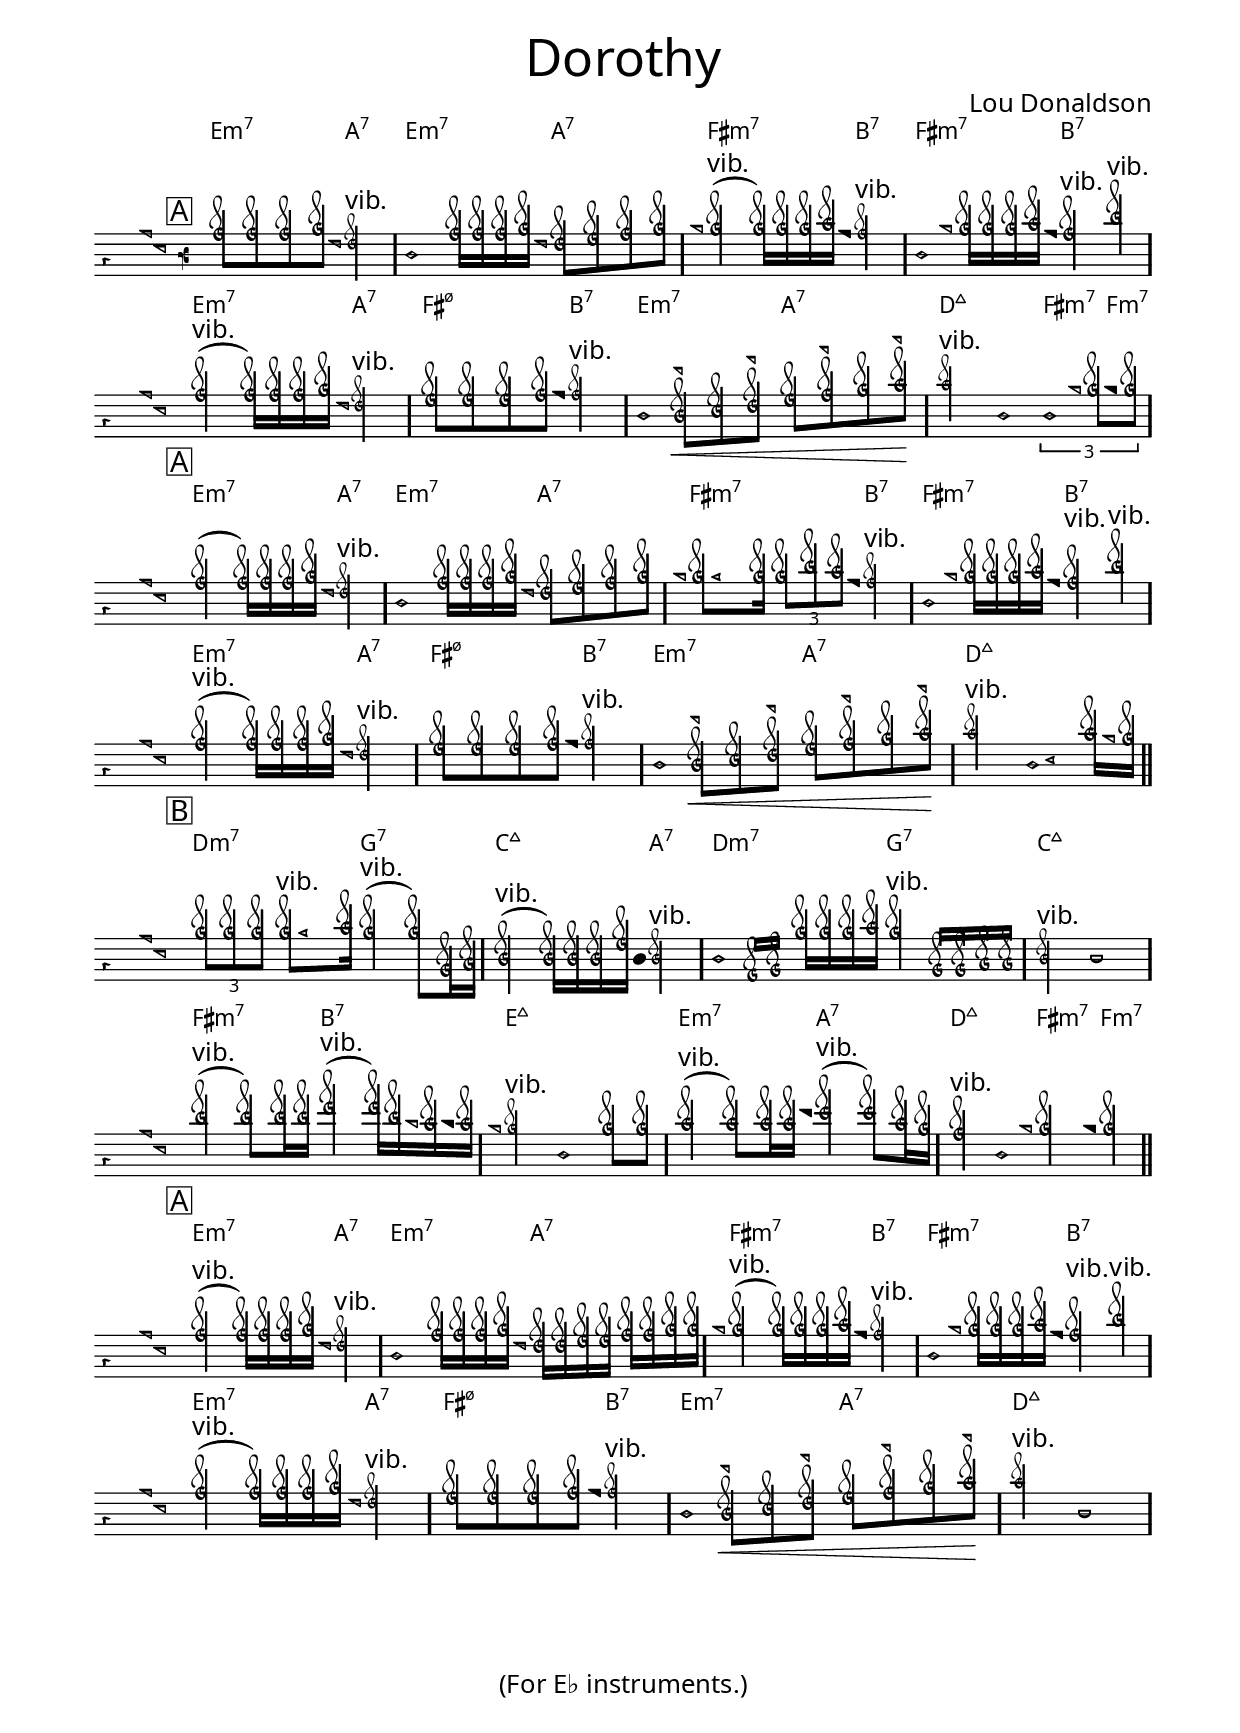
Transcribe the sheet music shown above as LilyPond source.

\version "2.16.1"

\version "2.16.0"

% preliminary LilyJAZZ version for testing purposes

\paper { indent = #0 }

%***********************************************************************
% MAPPING ALISTS / LOOKUP TABLES
%***********************************************************************

% MAPPING ALIST: GLYPH NAME TO UNICODE CHAR NUMBER =====================
#(define jazz-map '(
    ("noteheads.s0jazz" . #xe191) 
    ("noteheads.s1jazz" . #xe192)
    ("noteheads.s2jazz" . #xe193)
    ("noteheads.s0slashjazz" . #xe19c)
    ("noteheads.s1slashjazz" . #xe19d)
    ("noteheads.s2slashjazz" . #xe19e)
    ("noteheads.s2crossjazz" . #xe1a1)
    ("flags.u3jazz" . #xe21c)
    ("flags.u4jazz" . #xe21d)
    ("flags.u5jazz" . #xe21e)
    ("flags.u6jazz" . #xe21f)
    ("flags.u7jazz" . #xe220)
    ("flags.d3jazz" . #xe221)
    ("flags.d4jazz" . #xe222)
    ("flags.d5jazz" . #xe223)
    ("flags.d6jazz" . #xe224)
    ("flags.d7jazz" . #xe225)
    ("flags.ugracejazz" . #xe226)
    ("flags.dgracejazz" . #xe227)
    ("dots.dot" . #xe131)
    ("accidentals.doublesharpjaz" . #xe126)
    ("accidentals.sharpjazz" . #xe10f)
    ("accidentals.naturaljazz" . #xe117)
    ("accidentals.flatjazz" . #xe11b)
    ("accidentals.flatflatjazz" . #xe124)
    ("accidentals.rightparenjaz" . #xe127)
    ("accidentals.leftparenjazz" . #xe128)
    ("rests.mmendjazz" . #xe0f8)
    ("rests.0jazz" . #xe100)
    ("rests.1jazz" . #xe101)
    ("rests.0ojazz" . #xe102)
    ("rests.1ojazz" . #xe103)
    ("rests.2jazz" . #xe108)
    ("rests.3jazz" . #xe10a)
    ("rests.4jazz" . #xe10b)
    ("rests.5jazz" . #xe10c)
    ("rests.6jazz" . #xe10d)
    ("rests.7jazz" . #xe10e)
    ("clefs.Fjazz" . #xe170)
    ("scripts.ufermatajazz" . #xe132)
    ("scripts.dfermatajazz" . #xe133)
    ("scripts.asteriskjazz" . #xe138)
    ("scripts.sforzatojazz" . #xe13b)
    ("scripts.esprjazz" . #xe13c)
    ("scripts.staccatojazz" . #xe13d)
    ("scripts.tenutojazz" . #xe140)
    ("scripts.uportatojazz" . #xe141)
    ("scripts.dportatojazz" . #xe142)
    ("scripts.umarcatojazz" . #xe143)
    ("scripts.dmarcatojazz" . #xe144)
    ("scripts.openjazz" . #xe145)
    ("scripts.stoppedjazz" . #xe148)
    ("scripts.trilljazz" . #xe14d)
    ("scripts.segnojazz" . #xe153)
    ("scripts.varsegnojazz" . #xe154)
    ("scripts.codajazz" . #xe155)
    ("scripts.varcodajazz" . #xe156)
    ("scripts.trill_elementjazz" . #xe15c)
    ("scripts.trilelementjazz" . #xe15f)
    ("scripts.pralljazz" . #xe160)
    ("scripts.prallpralljazz" . #xe162)
    ("clefs.F_changejazz" . #xe171)
    ("clefs.Gjazz" . #xe172)
    ("clefs.G_changejazz" . #xe173)
    ("timesig.C44jazz" . #xe178)
    ("timesig.C22jazz" . #xe179)
    ("zerojazz" . #x0030)
    ("onejazz" . #x0031)
    ("twojazz" . #x0032)
    ("threejazz" . #x0033)
    ("fourjazz" . #x0034)
    ("fivejazz" . #x0035)
    ("sixjazz" . #x0036)
    ("sevenjazz" . #x0037)
    ("eightjazz" . #x0038)
    ("ninejazz" . #x0039)
    ("Fjazz" . #x0046)
    ("fjazz" . #x0066)
    ("mjazz" . #x006d)
    ("pjazz" . #x0070)
    ("rjazz" . #x0072)
    ("sjazz" . #x0073)
    ("zjazz" . #x007a)))                            

#(define jazz-alteration-glyph-name-alist
  '((0 . "accidentals.naturaljazz")
    (-1/2 . "accidentals.flatjazz")
    (1/2 . "accidentals.sharpjazz")
    (1 . "accidentals.doublesharpjaz")
    (-1 . "accidentals.flatflatjazz")))


%***********************************************************************
%  JAZZ GLYPH ACCESS
%***********************************************************************

#(define-markup-command (jazzchar layout props charnum) (number?)
  "char for jazz characters"
    (interpret-markup layout props
      (markup (#:fontsize 5 #:override '(font-name . "LilyJAZZ") #:char charnum))))

% JAZZGLYPH: REPLACEMENT FOR MUSICGLYPH ================================
#(define-markup-command (jazzglyph layout props glyphname) (string?)
  "musicglyph replacemet for jazz (i. e. non-Feta) characters"
    (let* ((charnum (cdr (assoc glyphname  jazz-map))))
    (interpret-markup layout props
      (markup (#:fontsize 5 #:override '(font-name . "LilyJAZZ") #:char charnum)))))


%***********************************************************************
%  JAZZ CLEFS
%***********************************************************************

#(define (jazz-clef grob)
  "jazz clef stencil"
  (let* ((glyphname (string-append (ly:grob-property grob 'glyph-name) "jazz")))    
    (if (pair? (assoc glyphname jazz-map))
        (grob-interpret-markup grob (markup #:jazzglyph glyphname))
        (ly:clef::print grob))))


%***********************************************************************
% KEY SIGNATURES
%***********************************************************************

#(define (jazz-keysig grob)
  "stencil: jazz key signature (including cancellation)"
  (let* ((altlist (ly:grob-property grob 'alteration-alist))
    (c0pos (ly:grob-property grob 'c0-position))
    (keysig-stencil '()))
    (for-each (lambda (alt) 
         (let* ((alteration (if (grob::has-interface grob 'key-cancellation-interface) 0 (cdr alt)))
         (glyphname (assoc-get alteration jazz-alteration-glyph-name-alist ""))
         (padding (cond
           ((< alteration 0) 0.25)  ; any kind of flat
           ((= alteration 0) 0.05)    ;  natural
           ((< alteration 1) 0.1)    ; sharp (less than double sharp)
           (else -0.4)))                ; double sharp
         (ypos (key-signature-interface::alteration-position (car alt) (cdr alt) c0pos))
         (acc-stencil (grob-interpret-markup grob (markup #:raise (/ ypos 2) #:jazzglyph glyphname))))
         (set! keysig-stencil (ly:stencil-combine-at-edge acc-stencil X RIGHT keysig-stencil padding)))) altlist)
    keysig-stencil))


%***********************************************************************
% TIME SIGNATURE
%***********************************************************************

#(define (jazz-timesig grob)
  (let* ((style (ly:grob-property grob 'style))
         (fraction (ly:grob-property grob 'fraction))
         (glyphname (if (equal? style 'C) 
                (cond 
                   ((equal? fraction '(4 . 4)) "timesig.C44jazz")
                   ((equal? fraction '(2 . 2)) "timesig.C22jazz")
                   (else "")) "")))
    (if (equal? glyphname "")
        (ly:time-signature::print grob)
        (grob-interpret-markup grob (markup #:fontsize -5 #:jazzglyph glyphname)))))


%***********************************************************************
% NOTE HEADS
%***********************************************************************

#(define (jazz-notehead grob)
  "stencil: jazz noteheads"
  (let* ((log (ly:grob-property grob 'duration-log)))
     (set! (ly:grob-property grob 'stem-attachment) '(1.0 . 0.35))
     (grob-interpret-markup grob
      (cond 
         ((<= log 0) (markup #:jazzglyph "noteheads.s0jazz"))
         ((<= log 1) (markup #:jazzglyph "noteheads.s1jazz"))  
	 (else  (markup #:jazzglyph "noteheads.s2jazz"))))))

%***********************************************************************
% FLAGS
%***********************************************************************

#(define (jazz-flag grob)
  "stencil: jazz flags"
   (let* ((stem-grob (ly:grob-parent grob X))
          (log (ly:grob-property stem-grob 'duration-log))
          (dir (ly:grob-property stem-grob 'direction))
          (stem-width (* (ly:staff-symbol-line-thickness grob) (ly:grob-property stem-grob 'thickness)))
          (glyphname (string-append "flags." (if (> dir 0) "u" "d") (number->string log) "jazz"))
          (flag-stencil (grob-interpret-markup grob (markup #:jazzglyph glyphname)))
          (flag-pos (cons (* stem-width -1) 0))
          (stroke-style (ly:grob-property grob 'stroke-style))
          (stroke-stencil (if (equal? stroke-style "grace")
                              (if (equal? dir UP) 
                                  (make-line-stencil 0.15 -0.5 -1.6 0.75 -0.6)
                                  (make-line-stencil 0.15 -0.4 1.6 0.85 0.6))
     ;                             (grob-interpret-markup grob (markup #:jazzglyph "flags.ugracejazz"))
     ;                             (grob-interpret-markup grob (markup #:jazzglyph "flags.dgracejazz")))
                              empty-stencil)))
          (ly:stencil-translate (ly:stencil-add flag-stencil stroke-stencil) flag-pos)))


%***********************************************************************
% DOTS (DURATION)
%***********************************************************************

#(define (jazz-dots grob)
  "stencil: jazz duration dots"
  (let* ((dot-count (ly:grob-property grob 'dot-count)))
     (grob-interpret-markup grob (markup
         (if (>= dot-count 1) (markup #:translate '(0.4 . 0) #:jazzglyph "dots.dot") (markup #:null))
         (if (>= dot-count 2) (markup #:translate '(0.25 . 0) #:jazzglyph "dots.dot") (markup #:null))
         (if (>= dot-count 3) (markup #:translate '(0.25 . 0) #:jazzglyph "dots.dot") (markup #:null))
         (if (>= dot-count 4) (markup #:translate '(0.25 . 0) #:jazzglyph "dots.dot") (markup #:null))
         (if (>= dot-count 5) (markup #:translate '(0.25 . 0) #:jazzglyph "dots.dot") (markup #:null))))))         


%***********************************************************************
% ACCIDENTALS
%***********************************************************************

% ACCIDENTALS (MUSICAL CONTEXT) ========================================
#(define (jazz-accidental grob)
   "stencil: jazz accidentals in front of notes or used as suggestions"
  (let* ((alt (ly:grob-property grob 'alteration))
         (show (if (null? (ly:grob-property grob 'forced)) (if (null? (ly:grob-object grob 'tie)) #t #f ) #t )))
    (if (equal? show #t)
      (grob-interpret-markup grob (markup #:jazzglyph (assoc-get alt jazz-alteration-glyph-name-alist "")))
      (ly:accidental-interface::print grob))))

% CAUTIONARY ACCIDENTALS (MUSICAL CONTEXT) =============================
#(define (jazz-accidental-cautionary grob)
   "stencil: jazz cautionary accidentals in front of notes"
  (let* ((alt (ly:grob-property grob 'alteration)))
    (grob-interpret-markup grob
      (case alt 
         ((1) (markup #:concat (
                     #:translate '(0 . -0.05) #:jazzglyph "accidentals.leftparenjazz" 
                     #:jazzglyph "accidentals.doublesharpjaz"                         
                     #:translate '(0 . 0.05) #:jazzglyph "accidentals.rightparenjaz" )))
         ((1/2) (markup #:concat (
                     #:translate '(0 . -0.1) #:jazzglyph "accidentals.leftparenjazz" 
                     #:jazzglyph "accidentals.sharpjazz"                       
                     #:translate '(0 . 0.3) #:jazzglyph "accidentals.rightparenjaz" )))
         ((0) (markup #:concat (
                     #:translate '(0.1 . 0) #:rotate 5 #:jazzglyph "accidentals.leftparenjazz" 
                     #:jazzglyph "accidentals.naturaljazz"                          
                     #:translate '(0.05 . 0.3) #:rotate 5 #:jazzglyph "accidentals.rightparenjaz" )))
         ((-1/2) (markup #:concat (
                     #:translate '(-0.15 . 0.3) #:jazzglyph "accidentals.leftparenjazz" 
                     #:jazzglyph "accidentals.flatjazz"                                   
                     #:translate '(0 . 0.2) #:jazzglyph "accidentals.rightparenjaz" )))   ;   
         ((-1) (markup #:concat (
                     #:translate '(-0.15 . 0.5) #:jazzglyph "accidentals.leftparenjazz" 
                     #:jazzglyph "accidentals.flatflatjazz"                                  
                     #:translate '(-0.1 . 0.4) #:jazzglyph "accidentals.rightparenjaz" )))))))


%***********************************************************************
% RESTS
%***********************************************************************

#(define (jazz-rest grob)
  (let* ((duration (ly:grob-property grob 'duration-log))
         (glyphname (string-append "rests." (number->string duration) "jazz")))
      (grob-interpret-markup grob (markup #:jazzglyph glyphname))))


%***********************************************************************
% DYNAMICS
%***********************************************************************

  sfpp = #(make-dynamic-script  "sfpp" )
% re-defined because of spefilal f with horizontal bar for ligatures/grouping:
  ff = #(make-dynamic-script  "FF" )
  fff = #(make-dynamic-script  "FFF" )
  ffff = #(make-dynamic-script  "FFFF" )
  fffff = #(make-dynamic-script  "FFFFF" )

% to do: make reversible for \jazzOff
#(define-markup-command (dynamic layout props arg)
  (markup?)
  #:category font
  "Use jazz instead of feta for dynamic markup font."
  (interpret-markup layout props (markup #:fontsize 5 #:override '(font-name . "LilyJAZZ") arg)))



%***********************************************************************
% ACCENTS
%***********************************************************************

#(define (jazz-articulation grob)
  (let* ((dir (ly:grob-property grob 'direction))
           (var (ly:grob-property grob 'script-stencil))
           (glyphname (if (= dir DOWN) (car (cdr var)) (cdr (cdr var))))
           (jazzchar (assoc-get (string-append "scripts." glyphname "jazz") jazz-map 0 )))
     (if (> jazzchar 0) 
         (grob-interpret-markup grob (markup #:jazzchar jazzchar))
         (ly:script-interface::print grob))))


fermataMarkup =
#(make-music 'MultiMeasureTextEvent
             'tweaks (list
                      ;; Set the 'text based on the 'direction
                      (cons 'text (lambda (grob)
                                    (if (eq? (ly:grob-property grob 'direction) DOWN)
                                        (markup #:concat (" " #:jazzglyph "scripts.dfermatajazz"))
                                        (markup #:concat (" " #:jazzglyph "scripts.ufermatajazz")))))
                      (cons 'outside-staff-priority 40)
                      (cons 'outside-staff-padding 0)))


makeUnpurePureContainer =
        #(ly:make-unpure-pure-container
       ly:grob::stencil-height
       (lambda (grob start end) (ly:grob::stencil-height grob)))  


jazzOn = {
  \override Staff.Clef #'stencil = #jazz-clef
  \override Score.BarNumber #'stencil = ##f
  
  \override Staff.KeySignature #'stencil = #jazz-keysig
  \override Staff.KeyCancellation #'stencil = #jazz-keysig

  \override Staff.TimeSignature #'stencil = #jazz-timesig
  
  \override Staff.NoteHead #'stencil = #jazz-notehead  
  \override Staff.NoteHead #'Y-extent = \makeUnpurePureContainer
  
  \override Staff.Stem #'thickness = #2
  \override Staff.Beam #'beam-thickness = #0.55
  \override Staff.Flag #'stencil = #jazz-flag
  \override Staff.Flag #'Y-extent = \makeUnpurePureContainer

  \override Staff.Dots #'stencil = #jazz-dots
  \override Staff.Accidental #'stencil = #jazz-accidental
  \override Staff.Accidental #'Y-extent = \makeUnpurePureContainer
  
  \override Staff.AccidentalCautionary #'stencil = #jazz-accidental-cautionary
  \override Staff.AccidentalCautionary #'Y-extent = \makeUnpurePureContainer

  \override Staff.AccidentalSuggestion #'stencil = #jazz-accidental
  \override Staff.AccidentalSuggestion #'Y-extent = \makeUnpurePureContainer
        
  \override Staff.Script #'stencil = #jazz-articulation        
  
  \override Staff.Rest #'stencil = #jazz-rest
  \override Staff.Slur #'thickness = #2.5
  \override Staff.Tie #'thickness = #2.5
  \override Staff.BarLine #'hair-thickness = #3  
  \override Score.BarNumber #'font-name = #"LilyJAZZ Text"

  \override Staff.TimeSignature #'font-name = #"LilyJAZZ"
  \override Staff.TimeSignature #'font-size = #5
  
  \override Staff.DynamicText #'font-name = #"LilyJAZZ"
  \override Staff.DynamicText #'font-size = #6

  \override Score.RehearsalMark #'font-name = #"LilyJAZZ Text"
  \override Score.MetronomeMark #'font-name = #"LilyJAZZ Text"

  \override Staff.TextScript #'font-name = #"LilyJAZZ Text"   
  \override Staff.TextScript #'font-size = #1

  \override Staff.InstrumentName #'font-name = #"LilyJAZZ Text"   
  
  \override Staff.TupletNumber #'font-name = "LilyJAZZ Text"
  \override Staff.TupletBracket #'thickness = #1.5
  
  \override Score.VoltaBracket #'font-name = #"LilyJAZZ Text"
  \override Score.VoltaBracket #'font-size = #0
  \override Score.VoltaBracket #'thickness = #2
}

jazzOff = {
  \revert Staff.Clef #'stencil
  
  \revert Staff.KeySignature #'stencil
  \revert Staff.KeyCancellation #'stenci
  
  \revert Staff.TimeSignature #'stencil

  \revert Staff.NoteHead #'stencil
  \revert Staff.NoteHead #'Y-extent
  \revert Staff.Stem #'thickness
  \revert Staff.Beam #'beam-thickness
  \revert Staff.Flag #'stencil
  \revert Staff.Dots #'stencil
  \revert Staff.Accidental #'stencil
  \revert Staff.AccidentalCautionary #'stencil
  \revert Staff.AccidentalSuggestion #'stencil
  \revert Staff.Script #'stencil 
  \revert Staff.Rest #'stencil
  \revert Staff.Slur #'thickness 
  \revert Staff.Tie #'thickness
  \revert Staff.BarLine #'hair-thickness
  \revert Score.BarNumber #'font-name
  \revert Staff.TimeSignature #'font-name
  \revert Staff.TimeSignature #'font-size
  \revert Staff.DynamicText #'font-name
  \revert Staff.DynamicText #'font-size
  \revert Score.RehearsalMark #'font-name
  \revert Score.MetronomeMark #'font-name
  \revert Staff.TextScript #'font-name  
  \revert Staff.TextScript #'font-size
  \revert Staff.InstrumentName #'font-name   
  \revert Staff.TupletNumber #'font-name
  \revert Staff.TupletBracket #'thickness
  \revert Score.VoltaBracket #'font-name
  \revert Score.VoltaBracket #'font-size
  \revert Score.VoltaBracket #'thickness
}




\include "../shared/common.ly"

\header {
  title    = \markup { \fontsize #3 \override #'(font-name . "LilyJAZZ Text") "Dorothy" }
  composer = \markup { \fontsize #1 \override #'(font-name . "LilyJAZZ Text") "Lou Donaldson" }
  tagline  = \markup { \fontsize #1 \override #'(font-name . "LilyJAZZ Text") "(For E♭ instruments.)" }
}

harmony = \new ChordNames \with {
  \override ChordName #'font-size = #0
  \override ChordName #'font-name = #"lilyjazzchord"
} \chordmode {

  e2:m7 a2:7 e2:m7 a2:7 fs:m7 b2:7 fs2:m7 b2:7
  e2:m7 a2:7 fs2:m7.5- b2:7 e2:m7 a2:7 d2.:maj7 fs8:m7 f8:m7

  e2:m7 a2:7 e2:m7 a2:7 fs:m7 b2:7 fs2:m7 b2:7
  e2:m7 a2:7 fs2:m7.5- b2:7 e2:m7 a2:7 d1:maj7

  d2:m7 g2:7 c2:maj7 a2:7 d2:m7 g2:7 c1:maj7
  fs2:m7 b2:7 e1:maj7 e2:m7 a2:7 d2:maj7 fs4:m7 f4:m7

  e2:m7 a2:7 e2:m7 a2:7 fs:m7 b2:7 fs2:m7 b2:7
  e2:m7 a2:7 fs2:m7.5- b2:7 e2:m7 a2:7 d1:maj7
}

melody = \relative c'' {
  \jazzOn

  \clef treble
  \key d \major
  \time 4/4

  \set Score.markFormatter = #format-mark-box-alphabet

  % A
  \mark \default
  fs8 fs8 fs8 g8 ds2^"vib." |
  r4 fs16 fs16 fs16 g16 ds8 e8 fs8 g8 |
  gs4(^"vib." gs16) gs16 gs16 a16 f2^"vib." |
  r4 gs16 gs16 gs16 a16 f4^"vib." b4^"vib." | \break
  
  fs4(^"vib." fs16) fs16 fs16 g16 ds2^"vib." |
  e8 e8 e8 fs8 f2^"vib." |
  r8 b,8->\< cs8 d8-> e8 fs-> g8 a8->\! |
  a2^"vib." r4 \times 2/3 { r8 gs8 g8 } | \break

  % A (0:39)
  \mark #1
  fs4( fs16) fs16 fs16 g16 ds2^"vib." |
  r4 fs16 fs16 fs16 g16 ds8 e8 fs8 g8 |
  gs8. gs16 \times 2/3 { gs8 b8 a8 } f2^"vib." |
  r4 gs16 gs16 gs16 a16 f4^"vib." b4^"vib." | \break

  fs4(^"vib." fs16) fs16 fs16 g16 ds2^"vib." |
  e8 e8 e8 fs8 f2^"vib." |
  r8 b,8->\< cs8 d8-> e8 fs-> g8 a8->\! |
  a2^"vib." r4. a16 gs16 \bar "||" \break

  % B (1:17)
  \mark \default
  \times 2/3 { g8 g8 g8 } g8.^"vib." a16 g4(^"vib." g8) g,16 a16 | \noBreak
  b4(^"vib." b16) b16 b16 e16 bf2^"vib." | \noBreak
  r8 fs16 g16 g'16 g16 g16 a16 g4^"vib." g,16 g16 a16 a16 | \noBreak
  b2^"vib." r2 | \break
  
  b'4(^"vib." b8) b16 b16 d4(^"vib." d16) b16 as16 a16 |
  gs2^"vib." r4 gs8 gs8 |
  a4(^"vib." a8) a16 a16 c4(^"vib." c8) a16 g16 |
  fs4^"vib." r4 gs4 g4 \bar "||" \break

  % A (1:36)
  \mark #1
  fs4(^"vib." fs16) fs16 fs16 g16 ds2^"vib." |
  r4 fs16 fs16 fs16 g16 ds16 ds16 e16 e16 fs16 fs16 g16 g16 |
  gs4(^"vib." gs16) gs16 gs16 a16 f2^"vib." |
  r4 gs16 gs16 gs16 a16 f4^"vib." b4^"vib." | \break

  fs4(^"vib." fs16) fs16 fs16 g16 ds2^"vib." |
  e8 e8 e8 fs8 f2^"vib." |
  r8 b,8->\< cs8 d8-> e8 fs-> g8 a8->\! |
  a2^"vib." r2 | \break
}

\score {
  <<
    \new ChordNames {
      \harmony
    }

    \new Staff {
      \melody
    }
  >>
}